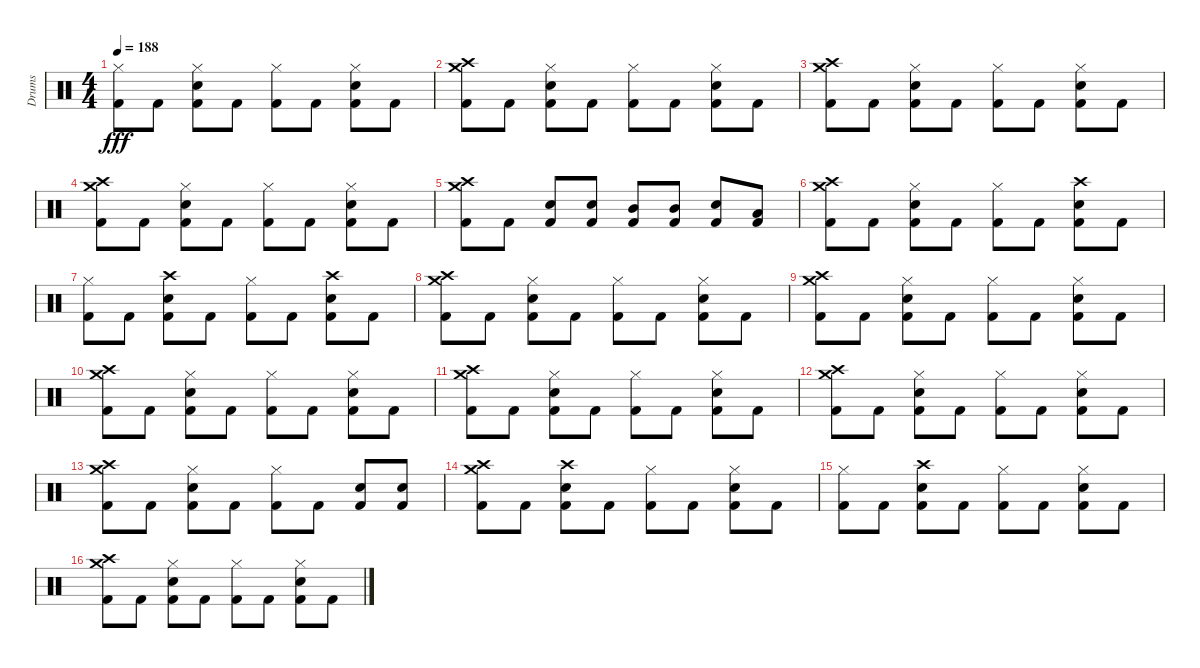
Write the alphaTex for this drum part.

\track ("Drums" "Drums") {instrument percussion}
\staff {score}
\articulation defaults
\ts (4 4)
\tempo 188
\clef neutral
\ks c
("Hi-Hat (closed)" "Kick (hit) 2").8{dy fff} "Kick (hit) 2".8 ("Hi-Hat (closed)" "Electric Snare (hit)" "Kick (hit) 2").8 "Kick (hit) 2".8 ("Hi-Hat (closed)" "Kick (hit) 2").8 "Kick (hit) 2".8 ("Hi-Hat (closed)" "Electric Snare (hit)" "Kick (hit) 2").8 "Kick (hit) 2".8 |
("Crash high (hit)" "Crash medium (hit)" "Kick (hit) 2").8 "Kick (hit) 2".8 ("Hi-Hat (closed)" "Electric Snare (hit)" "Kick (hit) 2").8 "Kick (hit) 2".8 ("Hi-Hat (closed)" "Kick (hit) 2").8 "Kick (hit) 2".8 ("Hi-Hat (closed)" "Electric Snare (hit)" "Kick (hit) 2").8 "Kick (hit) 2".8 |
("Crash high (hit)" "Crash medium (hit)" "Kick (hit) 2").8 "Kick (hit) 2".8 ("Hi-Hat (closed)" "Electric Snare (hit)" "Kick (hit) 2").8 "Kick (hit) 2".8 ("Hi-Hat (closed)" "Kick (hit) 2").8 "Kick (hit) 2".8 ("Hi-Hat (closed)" "Electric Snare (hit)" "Kick (hit) 2").8 "Kick (hit) 2".8 |
("Crash high (hit)" "Crash medium (hit)" "Kick (hit) 2").8 "Kick (hit) 2".8 ("Hi-Hat (closed)" "Electric Snare (hit)" "Kick (hit) 2").8 "Kick (hit) 2".8 ("Hi-Hat (closed)" "Kick (hit) 2").8 "Kick (hit) 2".8 ("Hi-Hat (closed)" "Electric Snare (hit)" "Kick (hit) 2").8 "Kick (hit) 2".8 |
("Crash high (hit)" "Crash medium (hit)" "Kick (hit) 2").8 "Kick (hit) 2".8 ("Electric Snare (hit)" "Kick (hit) 2").8 ("Electric Snare (hit)" "Kick (hit) 2").8 ("Mid Tom (hit)" "Kick (hit) 2").8 ("Mid Tom (hit)" "Kick (hit) 2").8 ("Electric Snare (hit)" "Kick (hit) 2").8 ("Low Tom (hit)" "Kick (hit) 2").8 |
("Crash high (hit)" "Crash medium (hit)" "Kick (hit) 2").8 "Kick (hit) 2".8 ("Hi-Hat (closed)" "Electric Snare (hit)" "Kick (hit) 2").8 "Kick (hit) 2".8 ("Hi-Hat (closed)" "Kick (hit) 2").8 "Kick (hit) 2".8 ("Crash high (hit)" "Electric Snare (hit)" "Kick (hit) 2").8 "Kick (hit) 2".8 |
("Hi-Hat (closed)" "Kick (hit) 2").8 "Kick (hit) 2".8 ("Crash high (hit)" "Electric Snare (hit)" "Kick (hit) 2").8 "Kick (hit) 2".8 ("Hi-Hat (closed)" "Kick (hit) 2").8 "Kick (hit) 2".8 ("Crash high (hit)" "Electric Snare (hit)" "Kick (hit) 2").8 "Kick (hit) 2".8 |
("Crash high (hit)" "Crash medium (hit)" "Kick (hit) 2").8 "Kick (hit) 2".8 ("Hi-Hat (closed)" "Electric Snare (hit)" "Kick (hit) 2").8 "Kick (hit) 2".8 ("Hi-Hat (closed)" "Kick (hit) 2").8 "Kick (hit) 2".8 ("Hi-Hat (closed)" "Electric Snare (hit)" "Kick (hit) 2").8 "Kick (hit) 2".8 |
("Crash high (hit)" "Crash medium (hit)" "Kick (hit) 2").8 "Kick (hit) 2".8 ("Hi-Hat (closed)" "Electric Snare (hit)" "Kick (hit) 2").8 "Kick (hit) 2".8 ("Hi-Hat (closed)" "Kick (hit) 2").8 "Kick (hit) 2".8 ("Hi-Hat (closed)" "Electric Snare (hit)" "Kick (hit) 2").8 "Kick (hit) 2".8 |
("Crash high (hit)" "Crash medium (hit)" "Kick (hit) 2").8 "Kick (hit) 2".8 ("Hi-Hat (closed)" "Electric Snare (hit)" "Kick (hit) 2").8 "Kick (hit) 2".8 ("Hi-Hat (closed)" "Kick (hit) 2").8 "Kick (hit) 2".8 ("Hi-Hat (closed)" "Electric Snare (hit)" "Kick (hit) 2").8 "Kick (hit) 2".8 |
("Crash high (hit)" "Crash medium (hit)" "Kick (hit) 2").8 "Kick (hit) 2".8 ("Hi-Hat (closed)" "Electric Snare (hit)" "Kick (hit) 2").8 "Kick (hit) 2".8 ("Hi-Hat (closed)" "Kick (hit) 2").8 "Kick (hit) 2".8 ("Hi-Hat (closed)" "Electric Snare (hit)" "Kick (hit) 2").8 "Kick (hit) 2".8 |
("Crash high (hit)" "Crash medium (hit)" "Kick (hit) 2").8 "Kick (hit) 2".8 ("Hi-Hat (closed)" "Electric Snare (hit)" "Kick (hit) 2").8 "Kick (hit) 2".8 ("Hi-Hat (closed)" "Kick (hit) 2").8 "Kick (hit) 2".8 ("Hi-Hat (closed)" "Electric Snare (hit)" "Kick (hit) 2").8 "Kick (hit) 2".8 |
("Crash high (hit)" "Crash medium (hit)" "Kick (hit) 2").8 "Kick (hit) 2".8 ("Hi-Hat (closed)" "Electric Snare (hit)" "Kick (hit) 2").8 "Kick (hit) 2".8 ("Hi-Hat (closed)" "Kick (hit) 2").8 "Kick (hit) 2".8 ("Electric Snare (hit)" "Kick (hit) 2").8 ("Electric Snare (hit)" "Kick (hit) 2").8 |
("Crash high (hit)" "Crash medium (hit)" "Kick (hit) 2").8 "Kick (hit) 2".8 ("Crash high (hit)" "Electric Snare (hit)" "Kick (hit) 2").8 "Kick (hit) 2".8 ("Hi-Hat (closed)" "Kick (hit) 2").8 "Kick (hit) 2".8 ("Hi-Hat (closed)" "Electric Snare (hit)" "Kick (hit) 2").8 "Kick (hit) 2".8 |
("Hi-Hat (closed)" "Kick (hit) 2").8 "Kick (hit) 2".8 ("Crash high (hit)" "Electric Snare (hit)" "Kick (hit) 2").8 "Kick (hit) 2".8 ("Hi-Hat (closed)" "Kick (hit) 2").8 "Kick (hit) 2".8 ("Hi-Hat (closed)" "Electric Snare (hit)" "Kick (hit) 2").8 "Kick (hit) 2".8 |
("Crash high (hit)" "Crash medium (hit)" "Kick (hit) 2").8 "Kick (hit) 2".8 ("Hi-Hat (closed)" "Electric Snare (hit)" "Kick (hit) 2").8 "Kick (hit) 2".8 ("Hi-Hat (closed)" "Kick (hit) 2").8 "Kick (hit) 2".8 ("Hi-Hat (closed)" "Electric Snare (hit)" "Kick (hit) 2").8 "Kick (hit) 2".8
